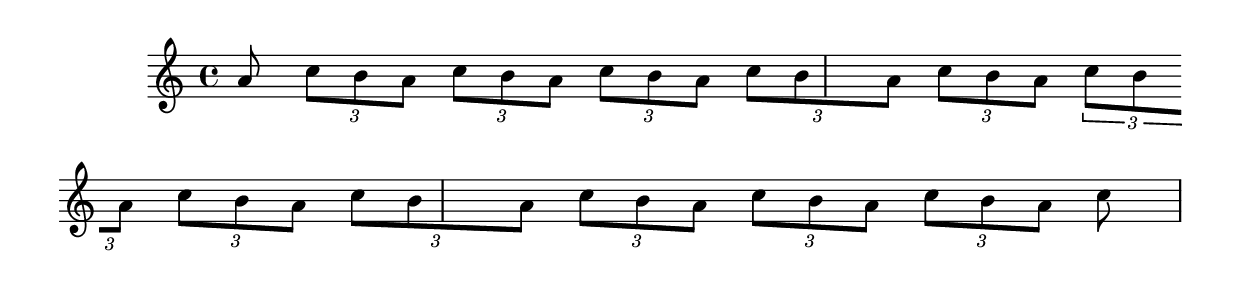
%% Do not edit this file; it is automatically
%% generated from LSR http://lsr.dsi.unimi.it
%% This file is in the public domain.
\version "2.13.16"

\header {
  lsrtags = "rhythms"

%% Translation of GIT committish: 5a7301fc350ffc3ab5bd3a2084c91666c9e9a549
 doctitlees = "Permitir saltos de línea dentro de grupos especiales con barra"
 texidoces = "
Este ejemplo artificial muestra cómo se pueden permitir tanto los
saltos de línea manuales como los automáticos dentro de un grupo de
valoración especial unido por una barra.  Observe que estos grupos
sincopados se deben barrar manualmente.

"


%% Translation of GIT committish: 0a868be38a775ecb1ef935b079000cebbc64de40
  texidocde = "
Dieses künstliche Beispiel zeigt, wie sowohl automatische als auch
manuelle Zeilenumbrüche innerhalb einer N-tole mit Balken erlaubt
werden können.  Diese unregelmäßige Bebalkung muss allerdings manuell
gesetzt werden.

"
  doctitlede = "Zeilenumbrüche bei N-tolen mit Balken erlauben"



%% Translation of GIT committish: 4da4307e396243a5a3bc33a0c2753acac92cb685
  texidocfr = "
Cet exemple peu académique démontre comment il est possible d'insérer un saut
de ligne dans un nolet portant une ligature.  Ces ligatures doivent toutefois
être explicites.

"
  doctitlefr = "Saut de ligne au milieu d'un nolet avec ligature"

  texidoc = "
This artificial example shows how both manual and automatic line breaks
may be permitted to within a beamed tuplet. Note that such off-beat
tuplets have to be beamed manually.

"
  doctitle = "Permitting line breaks within beamed tuplets"
} % begin verbatim

\layout {
  \context {
    \Voice
    % Permit line breaks within tuplets
    \remove "Forbid_line_break_engraver"
    % Allow beams to be broken at line breaks
    \override Beam #'breakable = ##t
  }
}
\relative c'' {
  a8
  \repeat unfold 5 { \times 2/3 { c[ b a] } }
  % Insert a manual line break within a tuplet
  \times 2/3 { c[ b \bar "" \break a] }
  \repeat unfold 5 { \times 2/3 { c[ b a] } }
  c8
}

